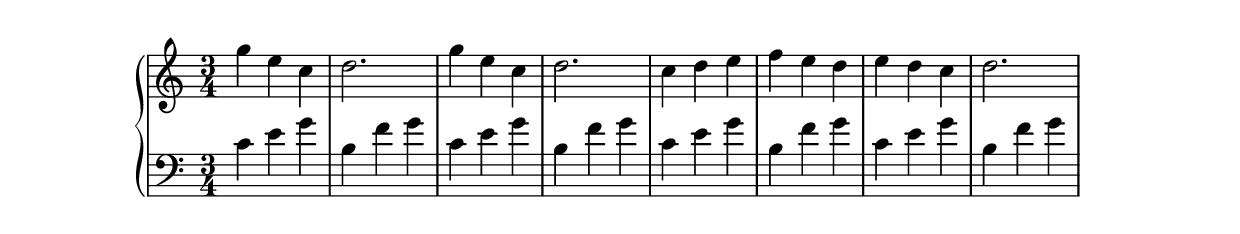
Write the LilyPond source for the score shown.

Global =  {\key c \major \time 3/4}

RH =  {
  g'' e'' c''    |
   d''2. 		|
    g''4 e'' c'' |
d''2. 		|
   c''4 d'' e''    |
   f'' e'' d''    |
	   e'' d'' c''    |
d''2.|
}


LH =  {
  c'4 e' g' |
b f' g' |
c' e' g' |
b f' g' |
c'4 e' g' |
b f' g' |
c' e' g' |
b f' g' |
}


\score { {
\context PianoStaff <<
  \new Staff = "up" {
    \Global \clef treble
    \RH
  }
  \new Staff = "down" {
    \Global \clef bass
    \LH
  }
>>
}
}




